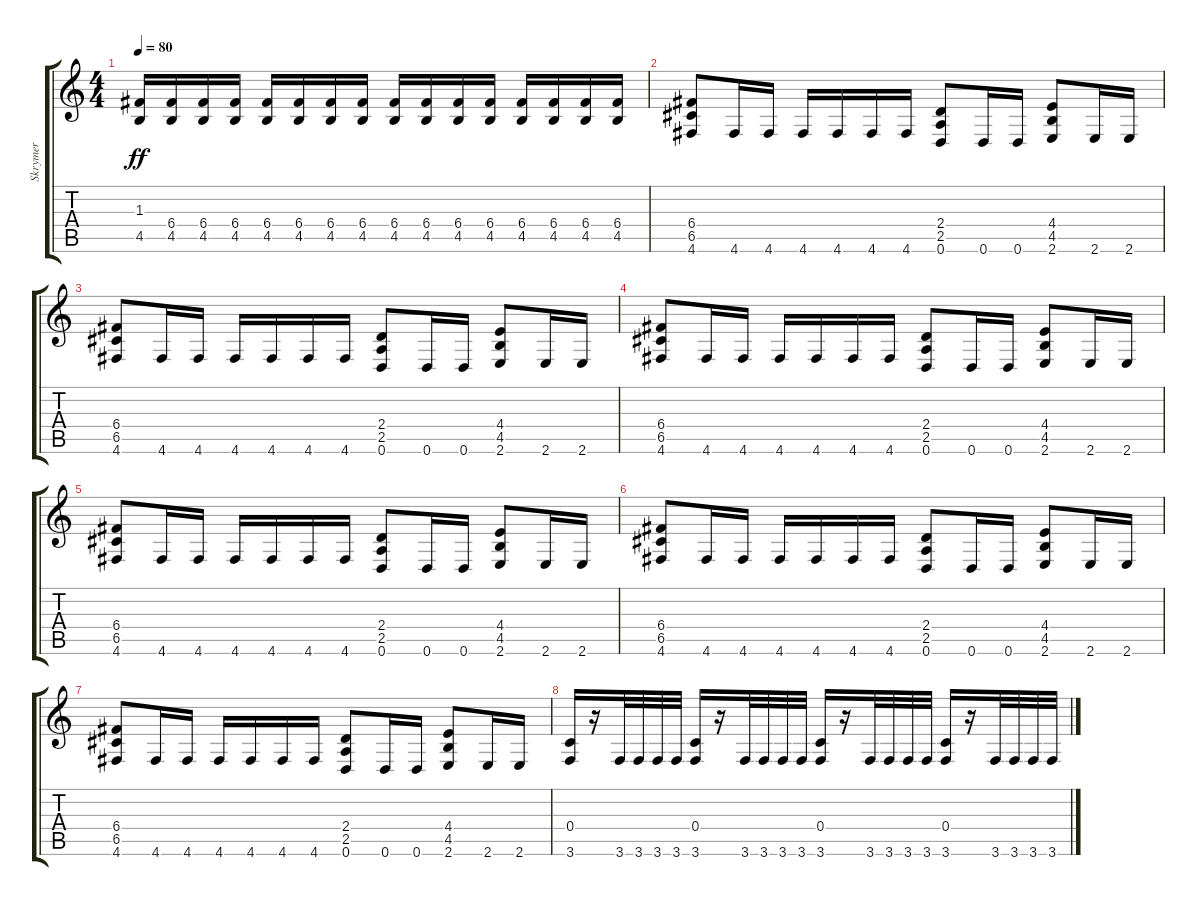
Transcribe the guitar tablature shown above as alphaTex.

\track ("Skrymer" "Skrymer") {instrument distortionguitar}
\staff {score tabs}
\tuning (D4 A3 F3 C3 G2 D2) {hide}
\ts (4 4)
\tempo 80
\clef g2
\ks c
(1.3 4.5).16{dy ff} (6.4 4.5).16 (6.4 4.5).16 (6.4 4.5).16 (6.4 4.5).16 (6.4 4.5).16 (6.4 4.5).16 (6.4 4.5).16 (6.4 4.5).16 (6.4 4.5).16 (6.4 4.5).16 (6.4 4.5).16 (6.4 4.5).16 (6.4 4.5).16 (6.4 4.5).16 (6.4 4.5).16 |
(6.4 6.5 4.6).8 4.6.16 4.6.16 4.6.16 4.6.16 4.6.16 4.6.16 (2.4 2.5 0.6).8 0.6.16 0.6.16 (4.4 4.5 2.6).8 2.6.16 2.6.16 |
(6.4 6.5 4.6).8 4.6.16 4.6.16 4.6.16 4.6.16 4.6.16 4.6.16 (2.4 2.5 0.6).8 0.6.16 0.6.16 (4.4 4.5 2.6).8 2.6.16 2.6.16 |
(6.4 6.5 4.6).8 4.6.16 4.6.16 4.6.16 4.6.16 4.6.16 4.6.16 (2.4 2.5 0.6).8 0.6.16 0.6.16 (4.4 4.5 2.6).8 2.6.16 2.6.16 |
(6.4 6.5 4.6).8 4.6.16 4.6.16 4.6.16 4.6.16 4.6.16 4.6.16 (2.4 2.5 0.6).8 0.6.16 0.6.16 (4.4 4.5 2.6).8 2.6.16 2.6.16 |
(6.4 6.5 4.6).8 4.6.16 4.6.16 4.6.16 4.6.16 4.6.16 4.6.16 (2.4 2.5 0.6).8 0.6.16 0.6.16 (4.4 4.5 2.6).8 2.6.16 2.6.16 |
(6.4 6.5 4.6).8 4.6.16 4.6.16 4.6.16 4.6.16 4.6.16 4.6.16 (2.4 2.5 0.6).8 0.6.16 0.6.16 (4.4 4.5 2.6).8 2.6.16 2.6.16 |
(0.4 3.6).16 r.16 3.6.32 3.6.32 3.6.32 3.6.32 (0.4 3.6).16 r.16 3.6.32 3.6.32 3.6.32 3.6.32 (0.4 3.6).16 r.16 3.6.32 3.6.32 3.6.32 3.6.32 (0.4 3.6).16 r.16 3.6.32 3.6.32 3.6.32 3.6.32
